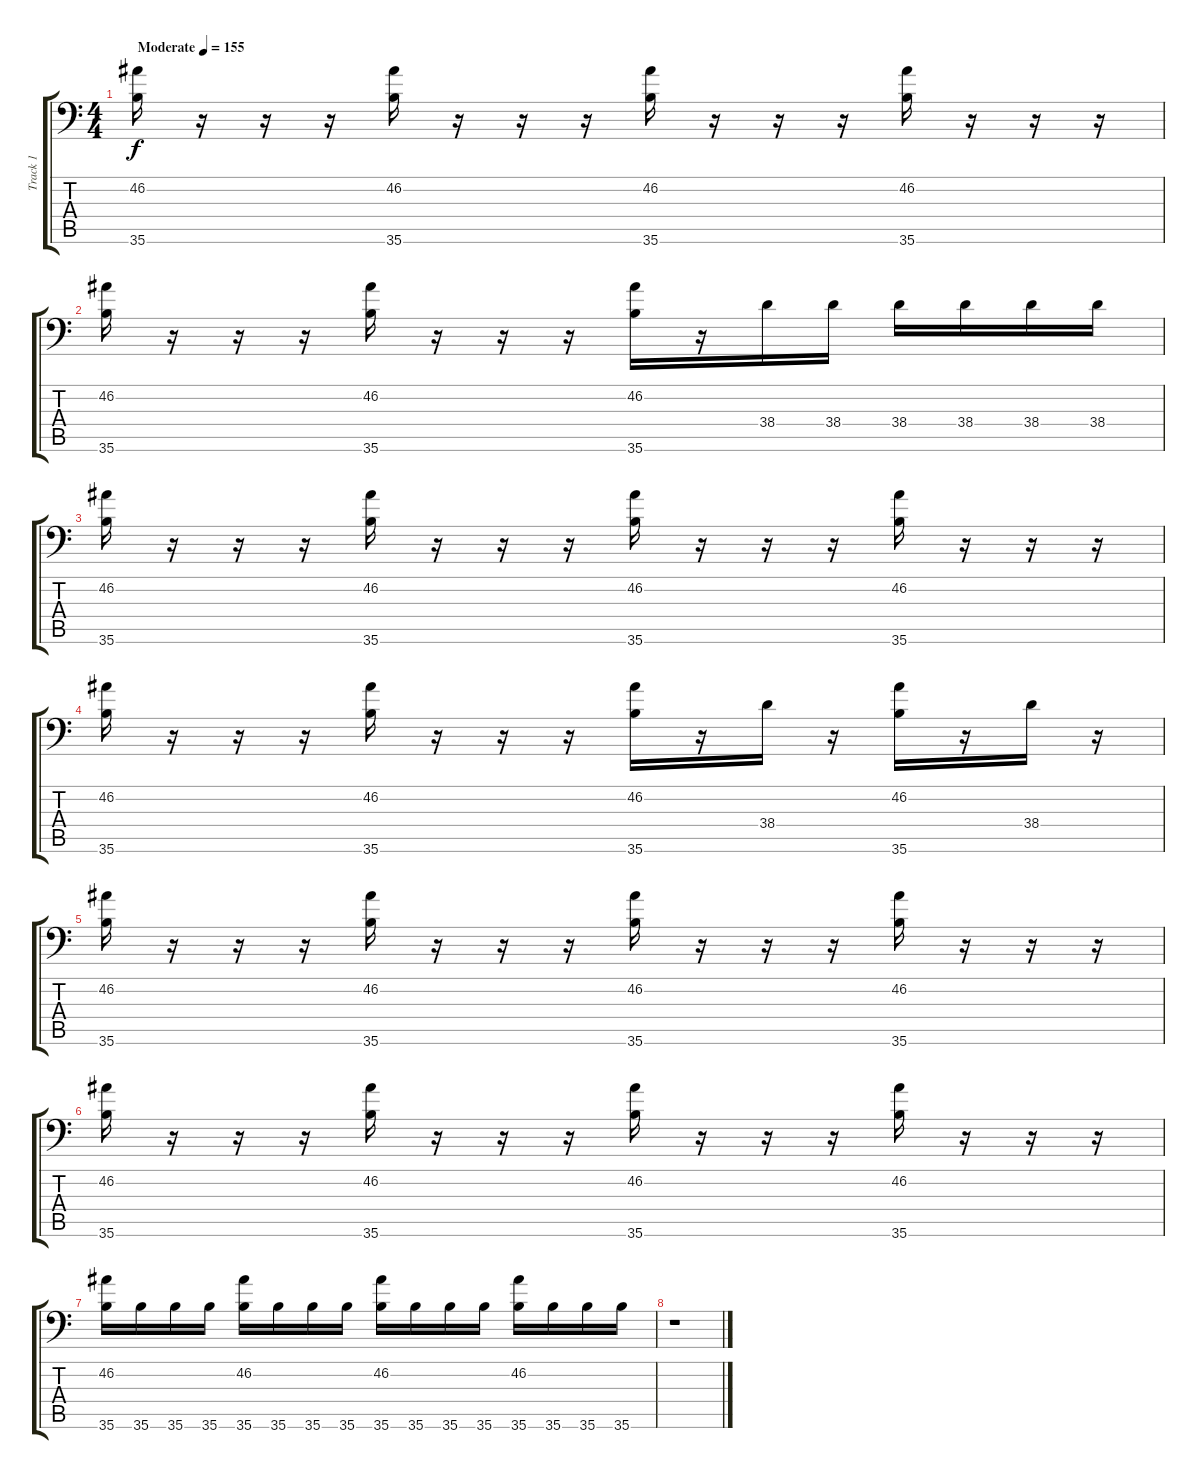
\track ("Track 1" "Track 1") {instrument acousticgrandpiano}
\staff {score tabs}
\tuning (C-1 C-1 C-1 C-1 C-1 C-1) {hide}
\ts (4 4)
\tempo (155 "Moderate")
\clef f4
\ks c
(46.2 35.6).16{dy f instrument acousticgrandpiano} r.16 r.16 r.16 (46.2 35.6).16 r.16 r.16 r.16 (46.2 35.6).16 r.16 r.16 r.16 (46.2 35.6).16 r.16 r.16 r.16 |
(46.2 35.6).16 r.16 r.16 r.16 (46.2 35.6).16 r.16 r.16 r.16 (46.2 35.6).16 r.16 38.4.16 38.4.16 38.4.16 38.4.16 38.4.16 38.4.16 |
(46.2 35.6).16 r.16 r.16 r.16 (46.2 35.6).16 r.16 r.16 r.16 (46.2 35.6).16 r.16 r.16 r.16 (46.2 35.6).16 r.16 r.16 r.16 |
(46.2 35.6).16 r.16 r.16 r.16 (46.2 35.6).16 r.16 r.16 r.16 (46.2 35.6).16 r.16 38.4.16 r.16 (46.2 35.6).16 r.16 38.4.16 r.16 |
(46.2 35.6).16 r.16 r.16 r.16 (46.2 35.6).16 r.16 r.16 r.16 (46.2 35.6).16 r.16 r.16 r.16 (46.2 35.6).16 r.16 r.16 r.16 |
(46.2 35.6).16 r.16 r.16 r.16 (46.2 35.6).16 r.16 r.16 r.16 (46.2 35.6).16 r.16 r.16 r.16 (46.2 35.6).16 r.16 r.16 r.16 |
(46.2 35.6).16 35.6.16 35.6.16 35.6.16 (46.2 35.6).16 35.6.16 35.6.16 35.6.16 (46.2 35.6).16 35.6.16 35.6.16 35.6.16 (46.2 35.6).16 35.6.16 35.6.16 35.6.16 |
r.1
